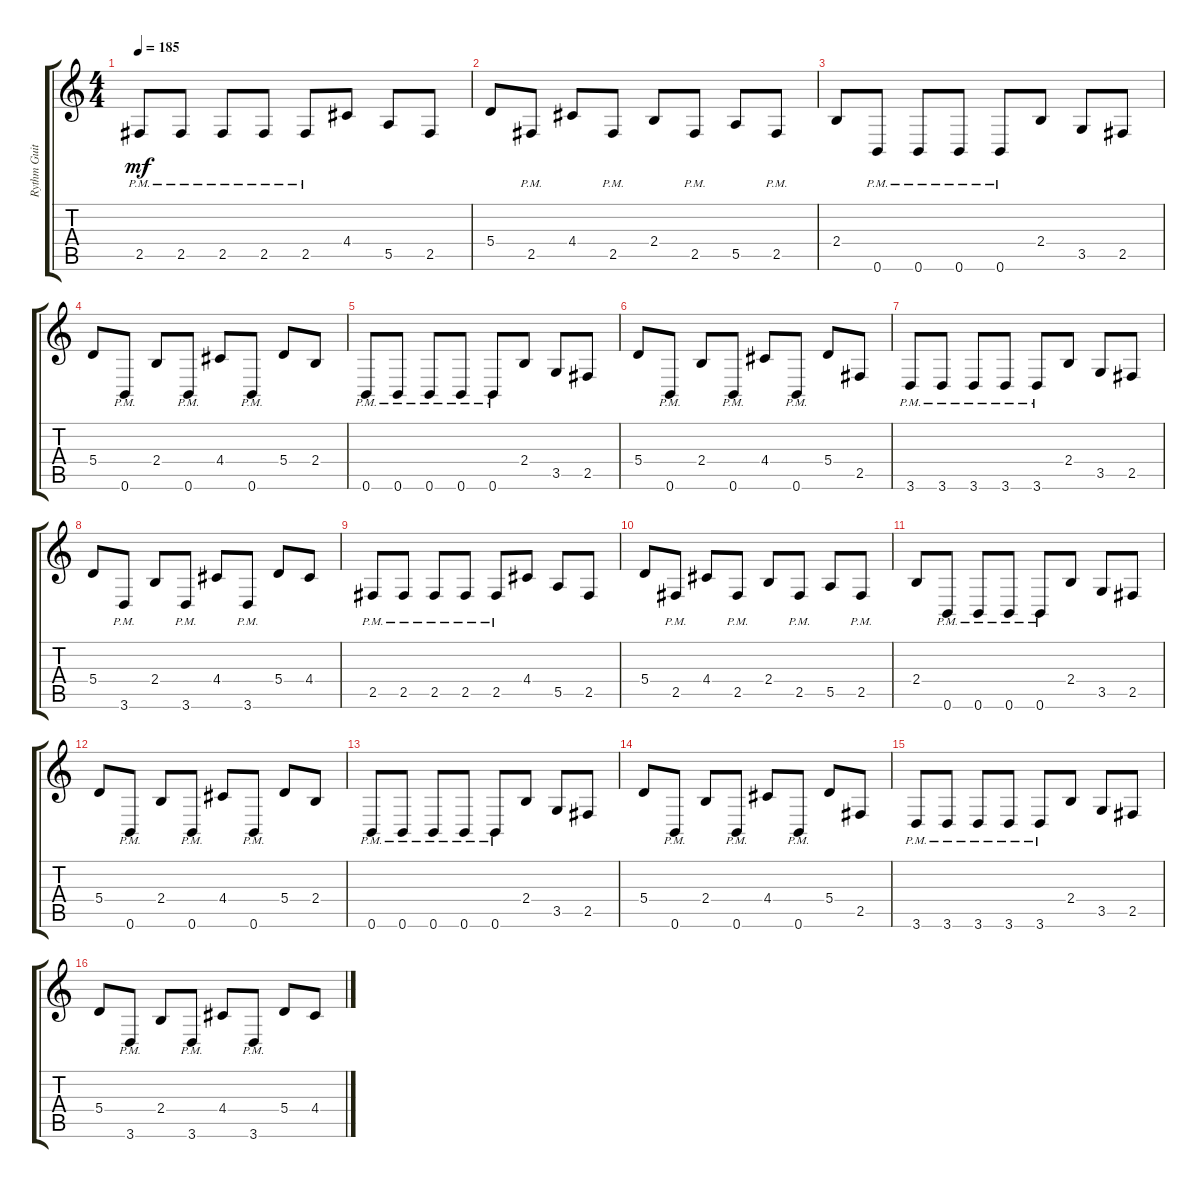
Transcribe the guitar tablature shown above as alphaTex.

\track ("Rythm Guitar" "Rythm Guit") {instrument distortionguitar}
\staff {score tabs}
\tuning (B3 Gb3 D3 A2 E2 B1) {hide}
\ts (4 4)
\tempo 185
\clef g2
\ks c
2.5{pm}.8{dy mf} 2.5{pm}.8 2.5{pm}.8 2.5{pm}.8 2.5{pm}.8 4.4.8 5.5.8 2.5.8 |
5.4.8 2.5{pm}.8 4.4.8 2.5{pm}.8 2.4.8 2.5{pm}.8 5.5.8 2.5{pm}.8 |
2.4.8 0.6{pm}.8 0.6{pm}.8 0.6{pm}.8 0.6{pm}.8 2.4.8 3.5.8 2.5.8 |
5.4.8 0.6{pm}.8 2.4.8 0.6{pm}.8 4.4.8 0.6{pm}.8 5.4.8 2.4.8 |
0.6{pm}.8 0.6{pm}.8 0.6{pm}.8 0.6{pm}.8 0.6{pm}.8 2.4.8 3.5.8 2.5.8 |
5.4.8 0.6{pm}.8 2.4.8 0.6{pm}.8 4.4.8 0.6{pm}.8 5.4.8 2.5.8 |
3.6{pm}.8 3.6{pm}.8 3.6{pm}.8 3.6{pm}.8 3.6{pm}.8 2.4.8 3.5.8 2.5.8 |
5.4.8 3.6{pm}.8 2.4.8 3.6{pm}.8 4.4.8 3.6{pm}.8 5.4.8 4.4.8 |
2.5{pm}.8 2.5{pm}.8 2.5{pm}.8 2.5{pm}.8 2.5{pm}.8 4.4.8 5.5.8 2.5.8 |
5.4.8 2.5{pm}.8 4.4.8 2.5{pm}.8 2.4.8 2.5{pm}.8 5.5.8 2.5{pm}.8 |
2.4.8 0.6{pm}.8 0.6{pm}.8 0.6{pm}.8 0.6{pm}.8 2.4.8 3.5.8 2.5.8 |
5.4.8 0.6{pm}.8 2.4.8 0.6{pm}.8 4.4.8 0.6{pm}.8 5.4.8 2.4.8 |
0.6{pm}.8 0.6{pm}.8 0.6{pm}.8 0.6{pm}.8 0.6{pm}.8 2.4.8 3.5.8 2.5.8 |
5.4.8 0.6{pm}.8 2.4.8 0.6{pm}.8 4.4.8 0.6{pm}.8 5.4.8 2.5.8 |
3.6{pm}.8 3.6{pm}.8 3.6{pm}.8 3.6{pm}.8 3.6{pm}.8 2.4.8 3.5.8 2.5.8 |
5.4.8 3.6{pm}.8 2.4.8 3.6{pm}.8 4.4.8 3.6{pm}.8 5.4.8 4.4.8
